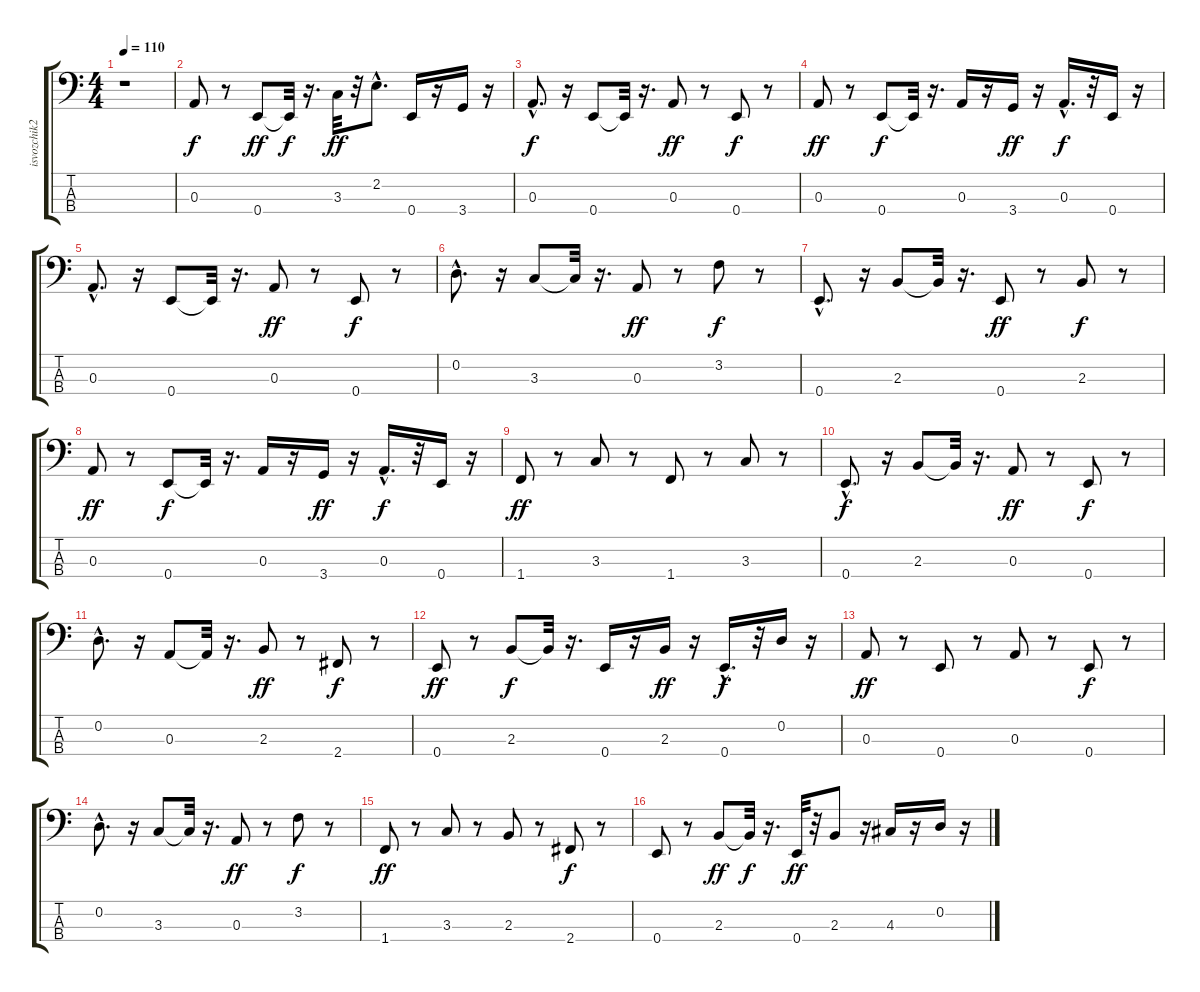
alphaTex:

\track ("isvozchik2" "isvozchik2") {instrument acousticbass}
\staff {score tabs}
\tuning (G2 D2 A1 E1) {hide}
\ts (4 4)
\tempo 110
\clef f4
\ks c
r.1{dy f instrument acousticbass} |
0.3.8 r.8 0.4.8{dy ff} 0.4{t}.32{dy f} r.16{d} 3.3.32{dy ff} r.32 2.2{hac}.8{d} 0.4.16 r.16 3.4.16 r.16 |
0.3{hac}.8{d dy f} r.16 0.4.8 0.4{t}.32 r.16{d} 0.3.8{dy ff} r.8 0.4.8{dy f} r.8 |
0.3.8{dy ff} r.8 0.4.8{dy f} 0.4{t}.32 r.16{d} 0.3.16 r.16 3.4.16{dy ff} r.16 0.3{hac}.16{d dy f} r.32 0.4.16 r.16 |
0.3{hac}.8{d} r.16 0.4.8 0.4{t}.32 r.16{d} 0.3.8{dy ff} r.8 0.4.8{dy f} r.8 |
0.2{hac}.8{d} r.16 3.3.8 3.3{t}.32 r.16{d} 0.3.8{dy ff} r.8 3.2.8{dy f} r.8 |
0.4{hac}.8{d} r.16 2.3.8 2.3{t}.32 r.16{d} 0.4.8{dy ff} r.8 2.3.8{dy f} r.8 |
0.3.8{dy ff} r.8 0.4.8{dy f} 0.4{t}.32 r.16{d} 0.3.16 r.16 3.4.16{dy ff} r.16 0.3{hac}.16{d dy f} r.32 0.4.16 r.16 |
1.4.8{dy ff} r.8 3.3.8 r.8 1.4.8 r.8 3.3.8 r.8 |
0.4{hac}.8{d dy f} r.16 2.3.8 2.3{t}.32 r.16{d} 0.3.8{dy ff} r.8 0.4.8{dy f} r.8 |
0.2{hac}.8{d} r.16 0.3.8 0.3{t}.32 r.16{d} 2.3.8{dy ff} r.8 2.4.8{dy f} r.8 |
0.4.8{dy ff} r.8 2.3.8{dy f} 2.3{t}.32 r.16{d} 0.4.16 r.16 2.3.16{dy ff} r.16 0.4{hac}.16{d dy f} r.32 0.2.16 r.16 |
0.3.8{dy ff} r.8 0.4.8 r.8 0.3.8 r.8 0.4.8{dy f} r.8 |
0.2{hac}.8{d} r.16 3.3.8 3.3{t}.32 r.16{d} 0.3.8{dy ff} r.8 3.2.8{dy f} r.8 |
1.4.8{dy ff} r.8 3.3.8 r.8 2.3.8 r.8 2.4.8{dy f} r.8 |
0.4.8 r.8 2.3.8{dy ff} 2.3{t}.32{dy f} r.16{d} 0.4.32{dy ff} r.32 2.3.8 r.16 4.3.16 r.16 0.2.16 r.16
